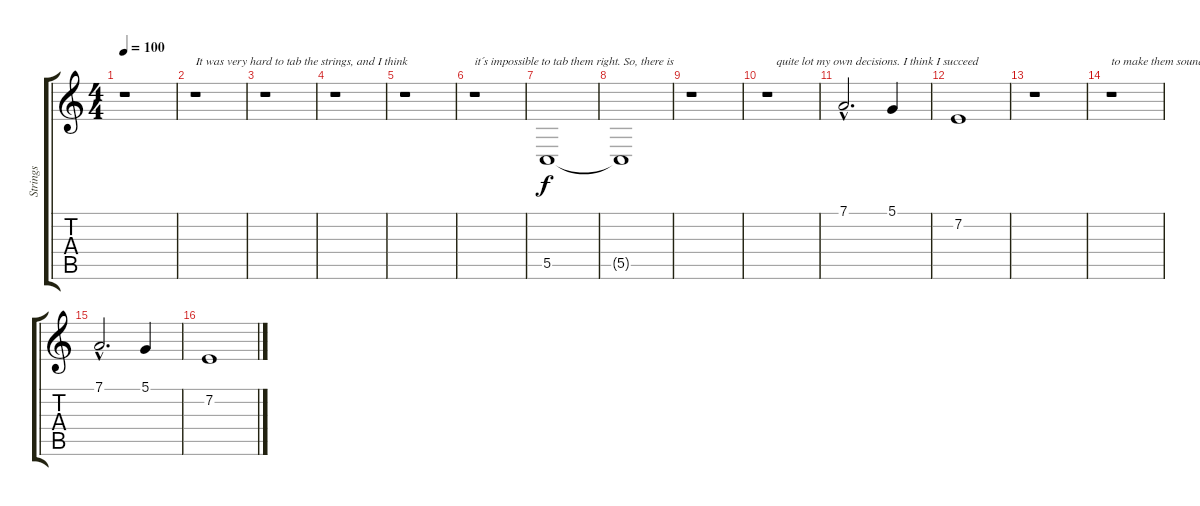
\track ("Strings" "Strings") {instrument stringensemble1}
\staff {score tabs}
\tuning (D4 A3 F3 C3 G2 D2) {hide}
\ts (4 4)
\tempo 100
\clef g2
\ks c
r.1{dy f} |
r.1{txt "It was very hard to tab the strings, and I think"} |
r.1 |
r.1 |
r.1 |
r.1{txt "it´s impossible to tab them right. So, there is"} |
5.5.1{volume 3 instrument baritonesax} |
5.5{t}.1 |
r.1 |
r.1{txt "   quite lot my own decisions. I think I succeed"} |
7.1{hac}.2{d volume 6 instrument stringensemble1} 5.1.4 |
7.2.1 |
r.1 |
r.1{txt "to make them sound even good."} |
7.1{hac}.2{d} 5.1.4 |
7.2.1
